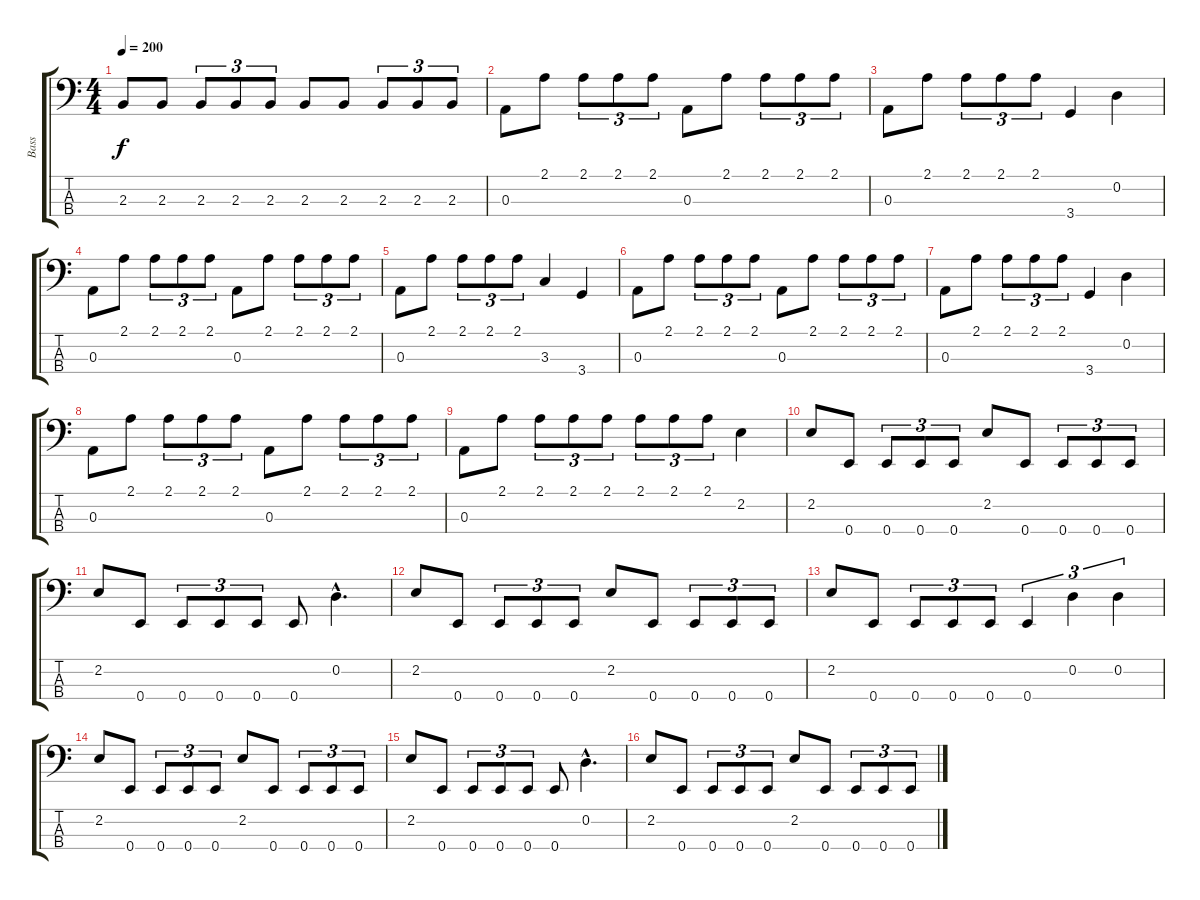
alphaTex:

\track ("Bass" "Bass") {instrument electricbassfinger}
\staff {score tabs}
\tuning (G2 D2 A1 E1) {hide}
\ts (4 4)
\tempo 200
\clef f4
\ks c
2.3.8{dy f} 2.3.8 2.3.8{tu (3 2)} 2.3.8{tu (3 2)} 2.3.8{tu (3 2)} 2.3.8 2.3.8 2.3.8{tu (3 2)} 2.3.8{tu (3 2)} 2.3.8{tu (3 2)} |
0.3.8 2.1.8 2.1.8{tu (3 2)} 2.1.8{tu (3 2)} 2.1.8{tu (3 2)} 0.3.8 2.1.8 2.1.8{tu (3 2)} 2.1.8{tu (3 2)} 2.1.8{tu (3 2)} |
0.3.8 2.1.8 2.1.8{tu (3 2)} 2.1.8{tu (3 2)} 2.1.8{tu (3 2)} 3.4.4 0.2.4 |
0.3.8 2.1.8 2.1.8{tu (3 2)} 2.1.8{tu (3 2)} 2.1.8{tu (3 2)} 0.3.8 2.1.8 2.1.8{tu (3 2)} 2.1.8{tu (3 2)} 2.1.8{tu (3 2)} |
0.3.8 2.1.8 2.1.8{tu (3 2)} 2.1.8{tu (3 2)} 2.1.8{tu (3 2)} 3.3.4 3.4.4 |
0.3.8 2.1.8 2.1.8{tu (3 2)} 2.1.8{tu (3 2)} 2.1.8{tu (3 2)} 0.3.8 2.1.8 2.1.8{tu (3 2)} 2.1.8{tu (3 2)} 2.1.8{tu (3 2)} |
0.3.8 2.1.8 2.1.8{tu (3 2)} 2.1.8{tu (3 2)} 2.1.8{tu (3 2)} 3.4.4 0.2.4 |
0.3.8 2.1.8 2.1.8{tu (3 2)} 2.1.8{tu (3 2)} 2.1.8{tu (3 2)} 0.3.8 2.1.8 2.1.8{tu (3 2)} 2.1.8{tu (3 2)} 2.1.8{tu (3 2)} |
0.3.8 2.1.8 2.1.8{tu (3 2)} 2.1.8{tu (3 2)} 2.1.8{tu (3 2)} 2.1.8{tu (3 2)} 2.1.8{tu (3 2)} 2.1.8{tu (3 2)} 2.2.4 |
2.2.8 0.4.8 0.4.8{tu (3 2)} 0.4.8{tu (3 2)} 0.4.8{tu (3 2)} 2.2.8 0.4.8 0.4.8{tu (3 2)} 0.4.8{tu (3 2)} 0.4.8{tu (3 2)} |
2.2.8 0.4.8 0.4.8{tu (3 2)} 0.4.8{tu (3 2)} 0.4.8{tu (3 2)} 0.4.8 0.2{hac}.4{d} |
2.2.8 0.4.8 0.4.8{tu (3 2)} 0.4.8{tu (3 2)} 0.4.8{tu (3 2)} 2.2.8 0.4.8 0.4.8{tu (3 2)} 0.4.8{tu (3 2)} 0.4.8{tu (3 2)} |
2.2.8 0.4.8 0.4.8{tu (3 2)} 0.4.8{tu (3 2)} 0.4.8{tu (3 2)} 0.4.4{tu (3 2)} 0.2.4{tu (3 2)} 0.2.4{tu (3 2)} |
2.2.8 0.4.8 0.4.8{tu (3 2)} 0.4.8{tu (3 2)} 0.4.8{tu (3 2)} 2.2.8 0.4.8 0.4.8{tu (3 2)} 0.4.8{tu (3 2)} 0.4.8{tu (3 2)} |
2.2.8 0.4.8 0.4.8{tu (3 2)} 0.4.8{tu (3 2)} 0.4.8{tu (3 2)} 0.4.8 0.2{hac}.4{d} |
2.2.8 0.4.8 0.4.8{tu (3 2)} 0.4.8{tu (3 2)} 0.4.8{tu (3 2)} 2.2.8 0.4.8 0.4.8{tu (3 2)} 0.4.8{tu (3 2)} 0.4.8{tu (3 2)}
